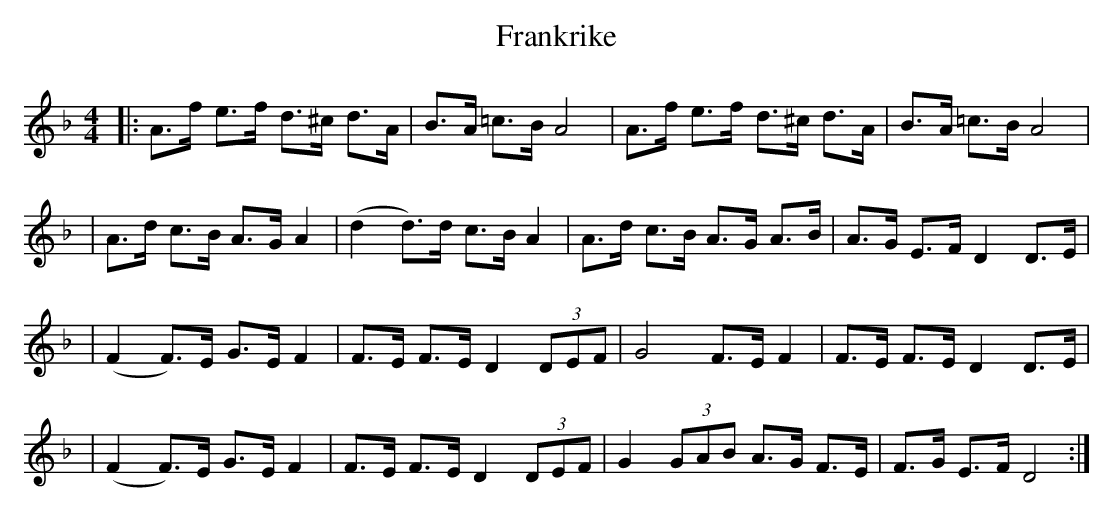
X:1
T:Frankrike
M:4/4
L:1/8
K:Dm
|: A>f e>f d>^c d>A | B>A =c>B A4 |  A>f e>f d>^c d>A | B>A =c>B A4 |
| A>d c>B A>G A2 | (d2 d)>d c>B A2 |  A>d c>B A>G A>B | A>G E>F D2 D>E |
| (F2 F)>E G>E F2 | F>E F>E D2 (3DEF | G4 F>E F2 | F>E F>E D2 D>E |
| (F2 F)>E G>E F2 | F>E F>E D2 (3DEF | G2 (3GAB A>G F>E | F>G E>F D4 :|
